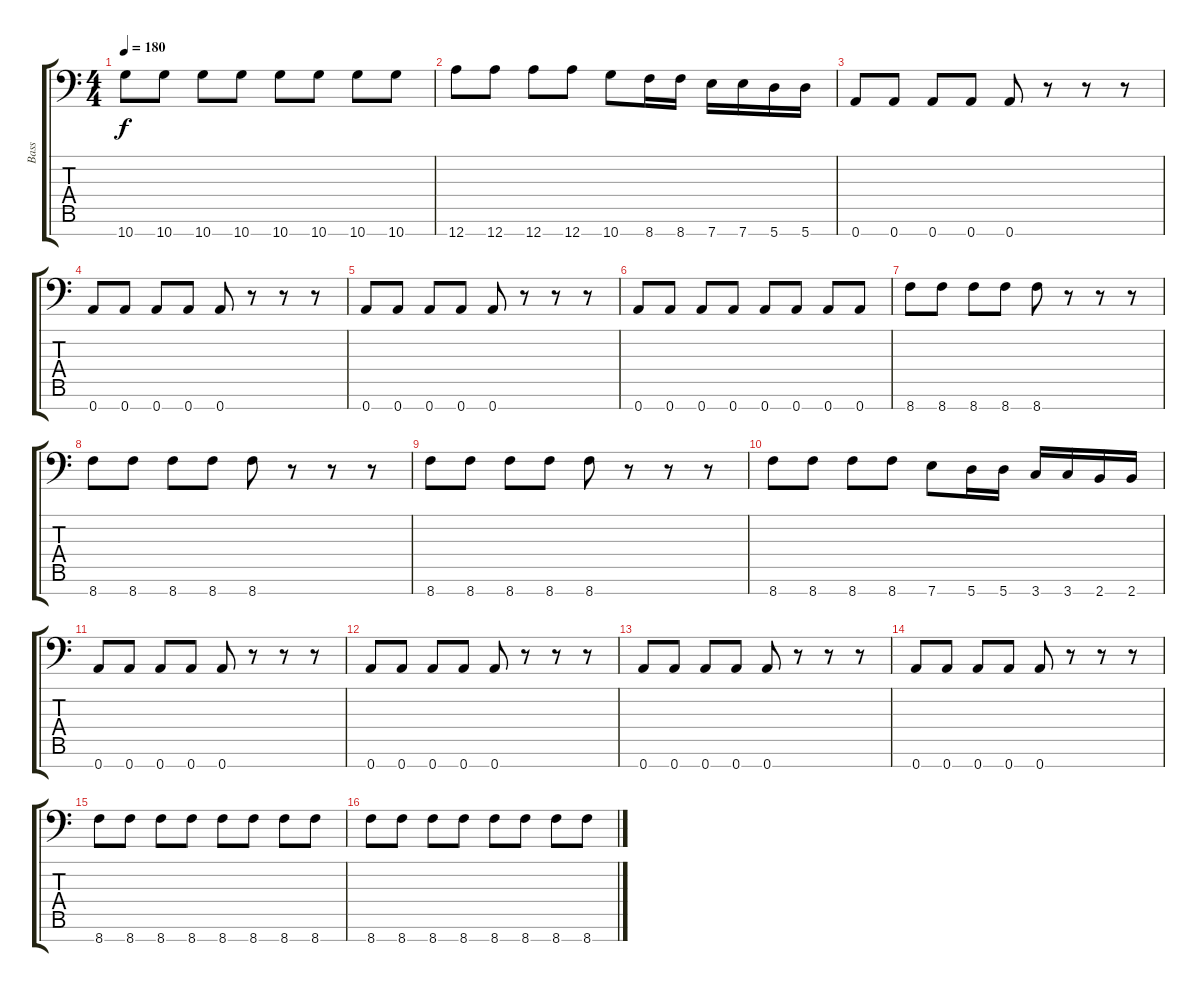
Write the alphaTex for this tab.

\track ("Bass" "Bass") {instrument electricbasspick}
\staff {score tabs}
\tuning (E4 B3 G3 D3 A2 E2 A1) {hide}
\ts (4 4)
\tempo 180
\clef f4
\ks c
10.7.8{dy f} 10.7.8 10.7.8 10.7.8 10.7.8 10.7.8 10.7.8 10.7.8 |
12.7.8 12.7.8 12.7.8 12.7.8 10.7.8 8.7.16 8.7.16 7.7.16 7.7.16 5.7.16 5.7.16 |
0.7.8 0.7.8 0.7.8 0.7.8 0.7.8 r.8 r.8 r.8 |
0.7.8 0.7.8 0.7.8 0.7.8 0.7.8 r.8 r.8 r.8 |
0.7.8 0.7.8 0.7.8 0.7.8 0.7.8 r.8 r.8 r.8 |
0.7.8 0.7.8 0.7.8 0.7.8 0.7.8 0.7.8 0.7.8 0.7.8 |
8.7.8 8.7.8 8.7.8 8.7.8 8.7.8 r.8 r.8 r.8 |
8.7.8 8.7.8 8.7.8 8.7.8 8.7.8 r.8 r.8 r.8 |
8.7.8 8.7.8 8.7.8 8.7.8 8.7.8 r.8 r.8 r.8 |
8.7.8 8.7.8 8.7.8 8.7.8 7.7.8 5.7.16 5.7.16 3.7.16 3.7.16 2.7.16 2.7.16 |
0.7.8 0.7.8 0.7.8 0.7.8 0.7.8 r.8 r.8 r.8 |
0.7.8 0.7.8 0.7.8 0.7.8 0.7.8 r.8 r.8 r.8 |
0.7.8 0.7.8 0.7.8 0.7.8 0.7.8 r.8 r.8 r.8 |
0.7.8 0.7.8 0.7.8 0.7.8 0.7.8 r.8 r.8 r.8 |
8.7.8 8.7.8 8.7.8 8.7.8 8.7.8 8.7.8 8.7.8 8.7.8 |
8.7.8 8.7.8 8.7.8 8.7.8 8.7.8 8.7.8 8.7.8 8.7.8
